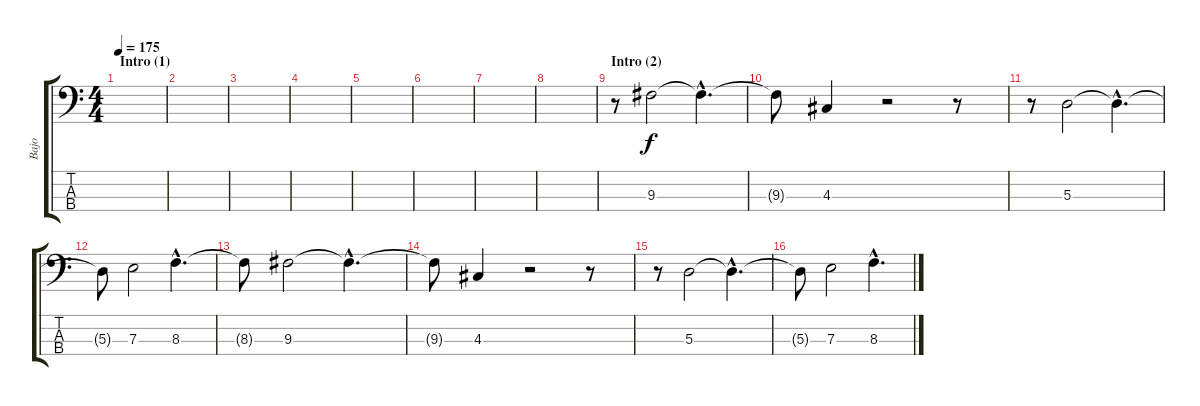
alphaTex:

\track ("Bajo" "Bajo") {instrument electricbassfinger}
\staff {score tabs}
\tuning (G2 D2 A1 E1) {hide}
\ts (4 4)
\section ("" "Intro (1)")
\tempo 175
\clef f4
\ks c
|
|
|
|
|
|
|
|
\section ("" "Intro (2)")
r.8 9.3.2 9.3{hac t}.4{d} |
9.3{t}.8 4.3.4 r.2 r.8 |
r.8 5.3.2 5.3{hac t}.4{d} |
5.3{t}.8 7.3.2 8.3{hac}.4{d} |
8.3{t}.8 9.3.2 9.3{hac t}.4{d} |
9.3{t}.8 4.3.4 r.2 r.8 |
r.8 5.3.2 5.3{hac t}.4{d} |
5.3{t}.8 7.3.2 8.3{hac}.4{d}
